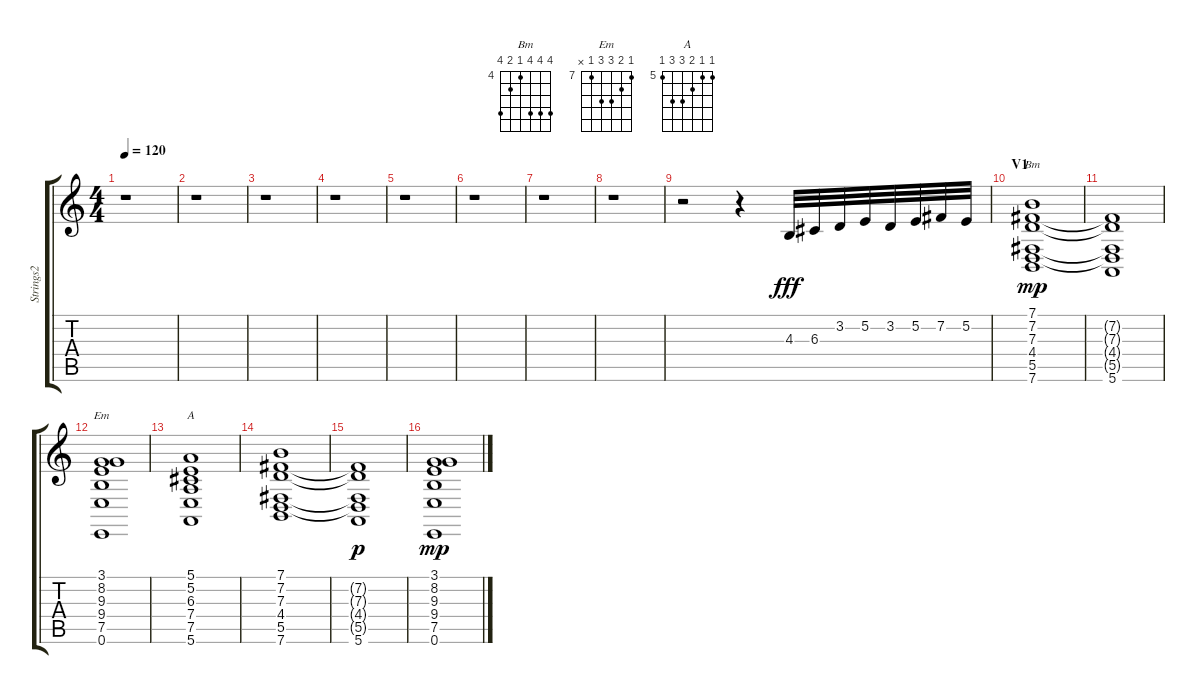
\track ("Strings2" "Strings2") {instrument stringensemble1}
\staff {score tabs}
\tuning (E4 B3 G3 D3 A2 E2) {hide}
\chord ("Bm" 7 7 7 4 5 7) {firstfret 4}
\chord ("Em" 7 8 9 9 7 x) {firstfret 7}
\chord ("A" 5 5 6 7 7 5) {firstfret 5}
\ts (4 4)
\tempo 120
\clef g2
\ks c
r.1{dy fff instrument stringensemble1} |
r.1 |
r.1 |
r.1 |
r.1 |
r.1 |
r.1 |
r.1 |
r.2 r.4 4.3.32 6.3.32 3.2.32 5.2.32 3.2.32 5.2.32 7.2.32 5.2.32 |
\section ("" "V1")
(7.1 7.2 7.3 4.4 5.5 7.6).1{ch "Bm" dy mp} |
(7.2{t} 7.3{t} 4.4{t} 5.5{t} 5.6).1 |
(3.1 8.2 9.3 9.4 7.5 0.6).1{ch "Em"} |
(5.1 5.2 6.3 7.4 7.5 5.6).1{ch "A"} |
(7.1 7.2 7.3 4.4 5.5 7.6).1 |
(7.2{t} 7.3{t} 4.4{t} 5.5{t} 5.6).1{dy p} |
(3.1 8.2 9.3 9.4 7.5 0.6).1{dy mp}
